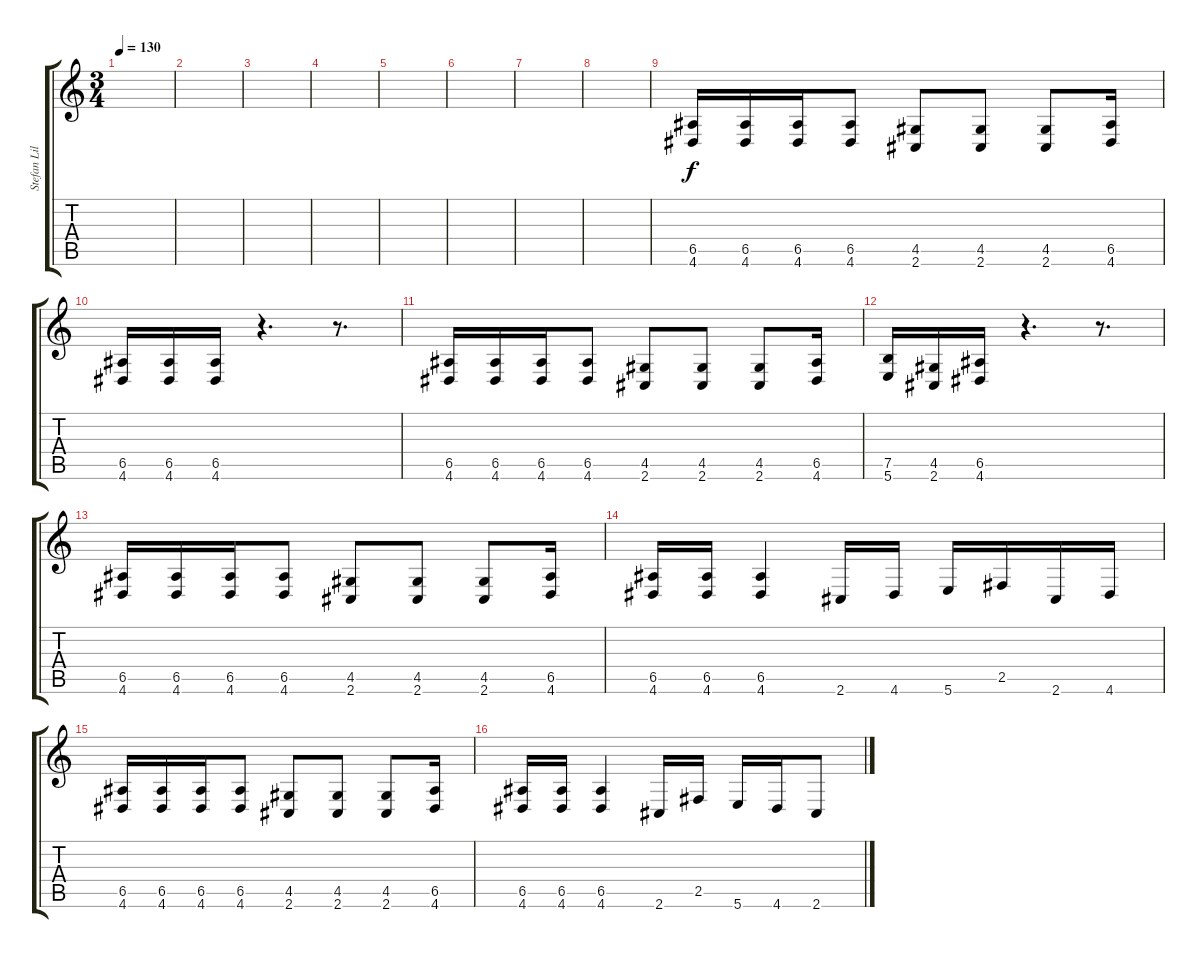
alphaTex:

\track ("Stefan Lil" "Stefan Lil") {instrument distortionguitar}
\staff {score tabs}
\tuning (B3 Gb3 D3 A2 E2 B1) {hide}
\ts (3 4)
\tempo 130
\clef g2
\ks c
|
|
|
|
|
|
|
|
(6.5 4.6).16 (6.5 4.6).16 (6.5 4.6).16 (6.5 4.6).8 (4.5 2.6).8 (4.5 2.6).8 (4.5 2.6).8 (6.5 4.6).16 |
(6.5 4.6).16 (6.5 4.6).16 (6.5 4.6).16 r.4{d} r.8{d} |
(6.5 4.6).16 (6.5 4.6).16 (6.5 4.6).16 (6.5 4.6).8 (4.5 2.6).8 (4.5 2.6).8 (4.5 2.6).8 (6.5 4.6).16 |
(7.5 5.6).16 (4.5 2.6).16 (6.5 4.6).16 r.4{d} r.8{d} |
(6.5 4.6).16 (6.5 4.6).16 (6.5 4.6).16 (6.5 4.6).8 (4.5 2.6).8 (4.5 2.6).8 (4.5 2.6).8 (6.5 4.6).16 |
(6.5 4.6).16 (6.5 4.6).16 (6.5 4.6).4 2.6.16 4.6.16 5.6.16 2.5.16 2.6.16 4.6.16 |
(6.5 4.6).16 (6.5 4.6).16 (6.5 4.6).16 (6.5 4.6).8 (4.5 2.6).8 (4.5 2.6).8 (4.5 2.6).8 (6.5 4.6).16 |
(6.5 4.6).16 (6.5 4.6).16 (6.5 4.6).4 2.6.16 2.5.16 5.6.16 4.6.16 2.6.8
